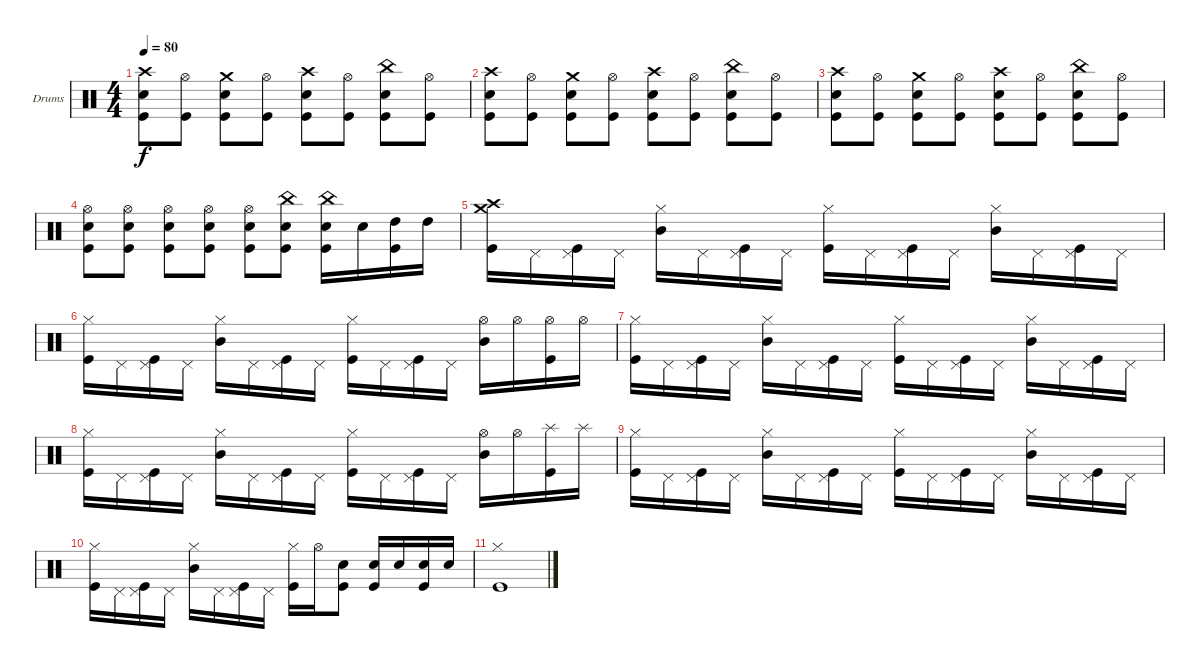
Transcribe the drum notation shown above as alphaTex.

\bracketExtendMode groupsimilarinstruments
\firstSystemTrackNameOrientation horizontal
\otherSystemsTrackNameOrientation horizontal
\track ("Drumkit" "Drums") {instrument percussion}
\staff {score}
\articulation defaults
\ts (4 4)
\tempo 80
\clef neutral
\ks c
("Crash high (hit)" "Snare (hit) 2" "Kick (hit)").8{dy f} ("Hi-Hat (open)" "Kick (hit)").8 ("Crash medium (hit)" "Snare (hit) 2" "Kick (hit)").8 ("Hi-Hat (open)" "Kick (hit)").8 ("Crash high (hit)" "Snare (hit) 2" "Kick (hit)").8 ("Hi-Hat (open)" "Kick (hit)").8 ("Snare (hit) 2" "China (hit)" "Kick (hit)").8 ("Hi-Hat (open)" "Kick (hit)").8 |
("Crash high (hit)" "Snare (hit) 2" "Kick (hit)").8 ("Hi-Hat (open)" "Kick (hit)").8 ("Crash medium (hit)" "Snare (hit) 2" "Kick (hit)").8 ("Hi-Hat (open)" "Kick (hit)").8 ("Crash high (hit)" "Snare (hit) 2" "Kick (hit)").8 ("Hi-Hat (open)" "Kick (hit)").8 ("Snare (hit) 2" "China (hit)" "Kick (hit)").8 ("Hi-Hat (open)" "Kick (hit)").8 |
("Crash high (hit)" "Snare (hit) 2" "Kick (hit)").8 ("Hi-Hat (open)" "Kick (hit)").8 ("Crash medium (hit)" "Snare (hit) 2" "Kick (hit)").8 ("Hi-Hat (open)" "Kick (hit)").8 ("Crash high (hit)" "Snare (hit) 2" "Kick (hit)").8 ("Hi-Hat (open)" "Kick (hit)").8 ("Snare (hit) 2" "China (hit)" "Kick (hit)").8 ("Hi-Hat (open)" "Kick (hit)").8 |
("Snare (hit) 2" "Hi-Hat (open)" "Kick (hit)").8 ("Snare (hit) 2" "Hi-Hat (open)" "Kick (hit)").8 ("Snare (hit) 2" "Hi-Hat (open)" "Kick (hit)").8 ("Snare (hit) 2" "Hi-Hat (open)" "Kick (hit)").8 ("Snare (hit) 2" "Hi-Hat (open)" "Kick (hit)").8 ("Snare (hit) 2" "China (hit)" "Kick (hit)").8 ("Snare (hit) 2" "China (hit)" "Kick (hit)").16 "Snare (hit) 2".16 ("High Tom (hit)" "Kick (hit)").16 "High Tom (hit)".16 |
("Crash high (hit)" "Crash medium (hit)" "Kick (hit)").16 "Pedal Hi-Hat (hit)".16 ("Pedal Hi-Hat (hit)" "Kick (hit)").16 "Pedal Hi-Hat (hit)".16 ("Mid Tom (hit)" "Hi-Hat (closed)").16 "Pedal Hi-Hat (hit)".16 ("Pedal Hi-Hat (hit)" "Kick (hit)").16 "Pedal Hi-Hat (hit)".16 ("Hi-Hat (closed)" "Kick (hit)").16 "Pedal Hi-Hat (hit)".16 ("Pedal Hi-Hat (hit)" "Kick (hit)").16 "Pedal Hi-Hat (hit)".16 ("Mid Tom (hit)" "Hi-Hat (closed)").16 "Pedal Hi-Hat (hit)".16 ("Pedal Hi-Hat (hit)" "Kick (hit)").16 "Pedal Hi-Hat (hit)".16 |
("Hi-Hat (closed)" "Kick (hit)").16 "Pedal Hi-Hat (hit)".16 ("Pedal Hi-Hat (hit)" "Kick (hit)").16 "Pedal Hi-Hat (hit)".16 ("Mid Tom (hit)" "Hi-Hat (closed)").16 "Pedal Hi-Hat (hit)".16 ("Pedal Hi-Hat (hit)" "Kick (hit)").16 "Pedal Hi-Hat (hit)".16 ("Hi-Hat (closed)" "Kick (hit)").16 "Pedal Hi-Hat (hit)".16 ("Pedal Hi-Hat (hit)" "Kick (hit)").16 "Pedal Hi-Hat (hit)".16 ("Mid Tom (hit)" "Hi-Hat (open)").16 "Hi-Hat (open)".16 ("Hi-Hat (open)" "Kick (hit)").16 "Hi-Hat (open)".16 |
("Hi-Hat (closed)" "Kick (hit)").16 "Pedal Hi-Hat (hit)".16 ("Pedal Hi-Hat (hit)" "Kick (hit)").16 "Pedal Hi-Hat (hit)".16 ("Mid Tom (hit)" "Hi-Hat (closed)").16 "Pedal Hi-Hat (hit)".16 ("Pedal Hi-Hat (hit)" "Kick (hit)").16 "Pedal Hi-Hat (hit)".16 ("Hi-Hat (closed)" "Kick (hit)").16 "Pedal Hi-Hat (hit)".16 ("Pedal Hi-Hat (hit)" "Kick (hit)").16 "Pedal Hi-Hat (hit)".16 ("Mid Tom (hit)" "Hi-Hat (closed)").16 "Pedal Hi-Hat (hit)".16 ("Pedal Hi-Hat (hit)" "Kick (hit)").16 "Pedal Hi-Hat (hit)".16 |
("Hi-Hat (closed)" "Kick (hit)").16 "Pedal Hi-Hat (hit)".16 ("Pedal Hi-Hat (hit)" "Kick (hit)").16 "Pedal Hi-Hat (hit)".16 ("Mid Tom (hit)" "Hi-Hat (closed)").16 "Pedal Hi-Hat (hit)".16 ("Pedal Hi-Hat (hit)" "Kick (hit)").16 "Pedal Hi-Hat (hit)".16 ("Hi-Hat (closed)" "Kick (hit)").16 "Pedal Hi-Hat (hit)".16 ("Pedal Hi-Hat (hit)" "Kick (hit)").16 "Pedal Hi-Hat (hit)".16 ("Mid Tom (hit)" "Hi-Hat (open)").16 "Hi-Hat (open)".16 ("Splash (hit)" "Kick (hit)").16 "Splash (hit)".16 |
("Hi-Hat (closed)" "Kick (hit)").16 "Pedal Hi-Hat (hit)".16 ("Pedal Hi-Hat (hit)" "Kick (hit)").16 "Pedal Hi-Hat (hit)".16 ("Mid Tom (hit)" "Hi-Hat (closed)").16 "Pedal Hi-Hat (hit)".16 ("Pedal Hi-Hat (hit)" "Kick (hit)").16 "Pedal Hi-Hat (hit)".16 ("Hi-Hat (closed)" "Kick (hit)").16 "Pedal Hi-Hat (hit)".16 ("Pedal Hi-Hat (hit)" "Kick (hit)").16 "Pedal Hi-Hat (hit)".16 ("Mid Tom (hit)" "Hi-Hat (closed)").16 "Pedal Hi-Hat (hit)".16 ("Pedal Hi-Hat (hit)" "Kick (hit)").16 "Pedal Hi-Hat (hit)".16 |
("Hi-Hat (closed)" "Kick (hit)").16 "Pedal Hi-Hat (hit)".16 ("Pedal Hi-Hat (hit)" "Kick (hit)").16 "Pedal Hi-Hat (hit)".16 ("Mid Tom (hit)" "Hi-Hat (closed)").16 "Pedal Hi-Hat (hit)".16 ("Pedal Hi-Hat (hit)" "Kick (hit)").16 "Pedal Hi-Hat (hit)".16 ("Hi-Hat (closed)" "Kick (hit)").16 "Hi-Hat (open)".16 ("Snare (hit) 2" "Kick (hit)").8 ("Snare (hit) 2" "Kick (hit)").16 "Snare (hit) 2".16 ("Snare (hit) 2" "Kick (hit)").16 "Snare (hit) 2".16 |
("Hi-Hat (closed)" "Kick (hit)").1
